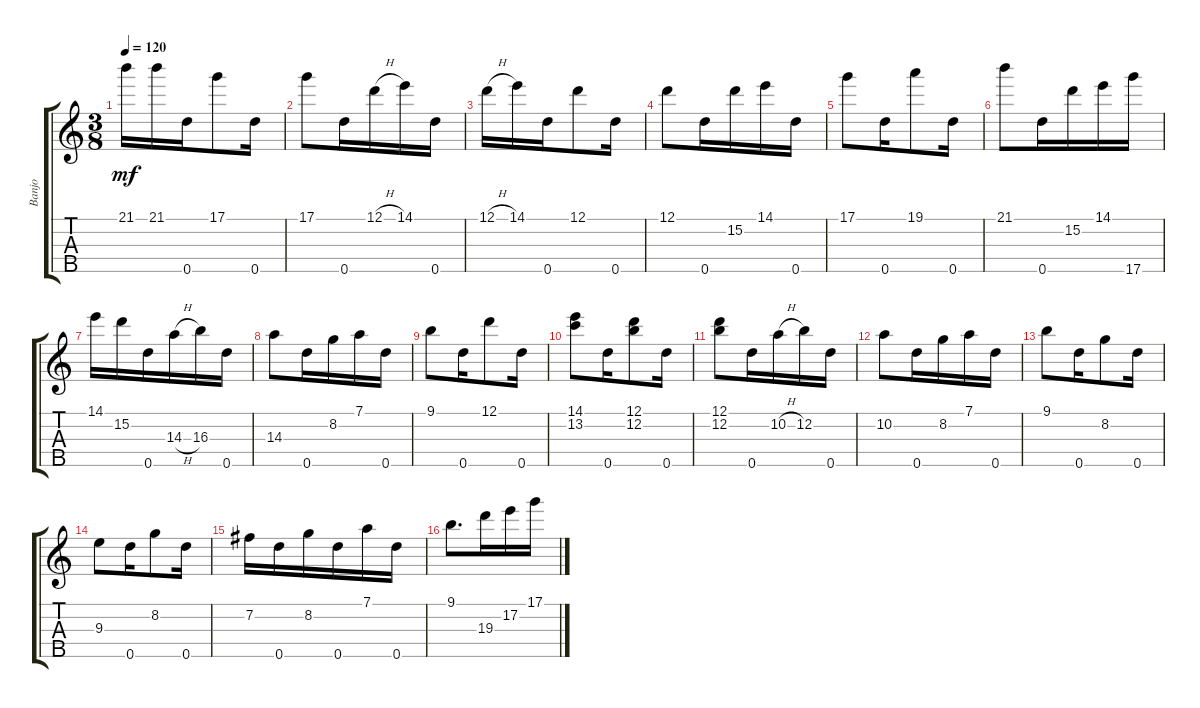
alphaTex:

\track ("Banjo" "Banjo") {instrument banjo}
\staff {score tabs}
\tuning (D4 B3 G3 D3 D4) {hide}
\displaytranspose 12
\ts (3 8)
\tempo 120
\clef g2
\ks c
21.1.16{dy mf} 21.1.16 0.5.16 17.1.8 0.5.16 |
17.1.8 0.5.16 12.1{h}.16 14.1.16 0.5.16 |
12.1{h}.16 14.1.16 0.5.16 12.1.8 0.5.16 |
12.1.8 0.5.16 15.2.16 14.1.16 0.5.16 |
17.1.8 0.5.16 19.1.8 0.5.16 |
21.1.8 0.5.16 15.2.16 14.1.16 17.5.16 |
14.1.16 15.2.16 0.5.16 14.3{h}.16 16.3.16 0.5.16 |
14.3.8 0.5.16 8.2.16 7.1.16 0.5.16 |
9.1.8 0.5.16 12.1.8 0.5.16 |
(14.1 13.2).8 0.5.16 (12.1 12.2).8 0.5.16 |
(12.1 12.2).8 0.5.16 10.2{h}.16 12.2.16 0.5.16 |
10.2.8 0.5.16 8.2.16 7.1.16 0.5.16 |
9.1.8 0.5.16 8.2.8 0.5.16 |
9.3.8 0.5.16 8.2.8 0.5.16 |
7.2.16 0.5.16 8.2.16 0.5.16 7.1.16 0.5.16 |
9.1.8{d} 19.3.16 17.2.16 17.1.16
